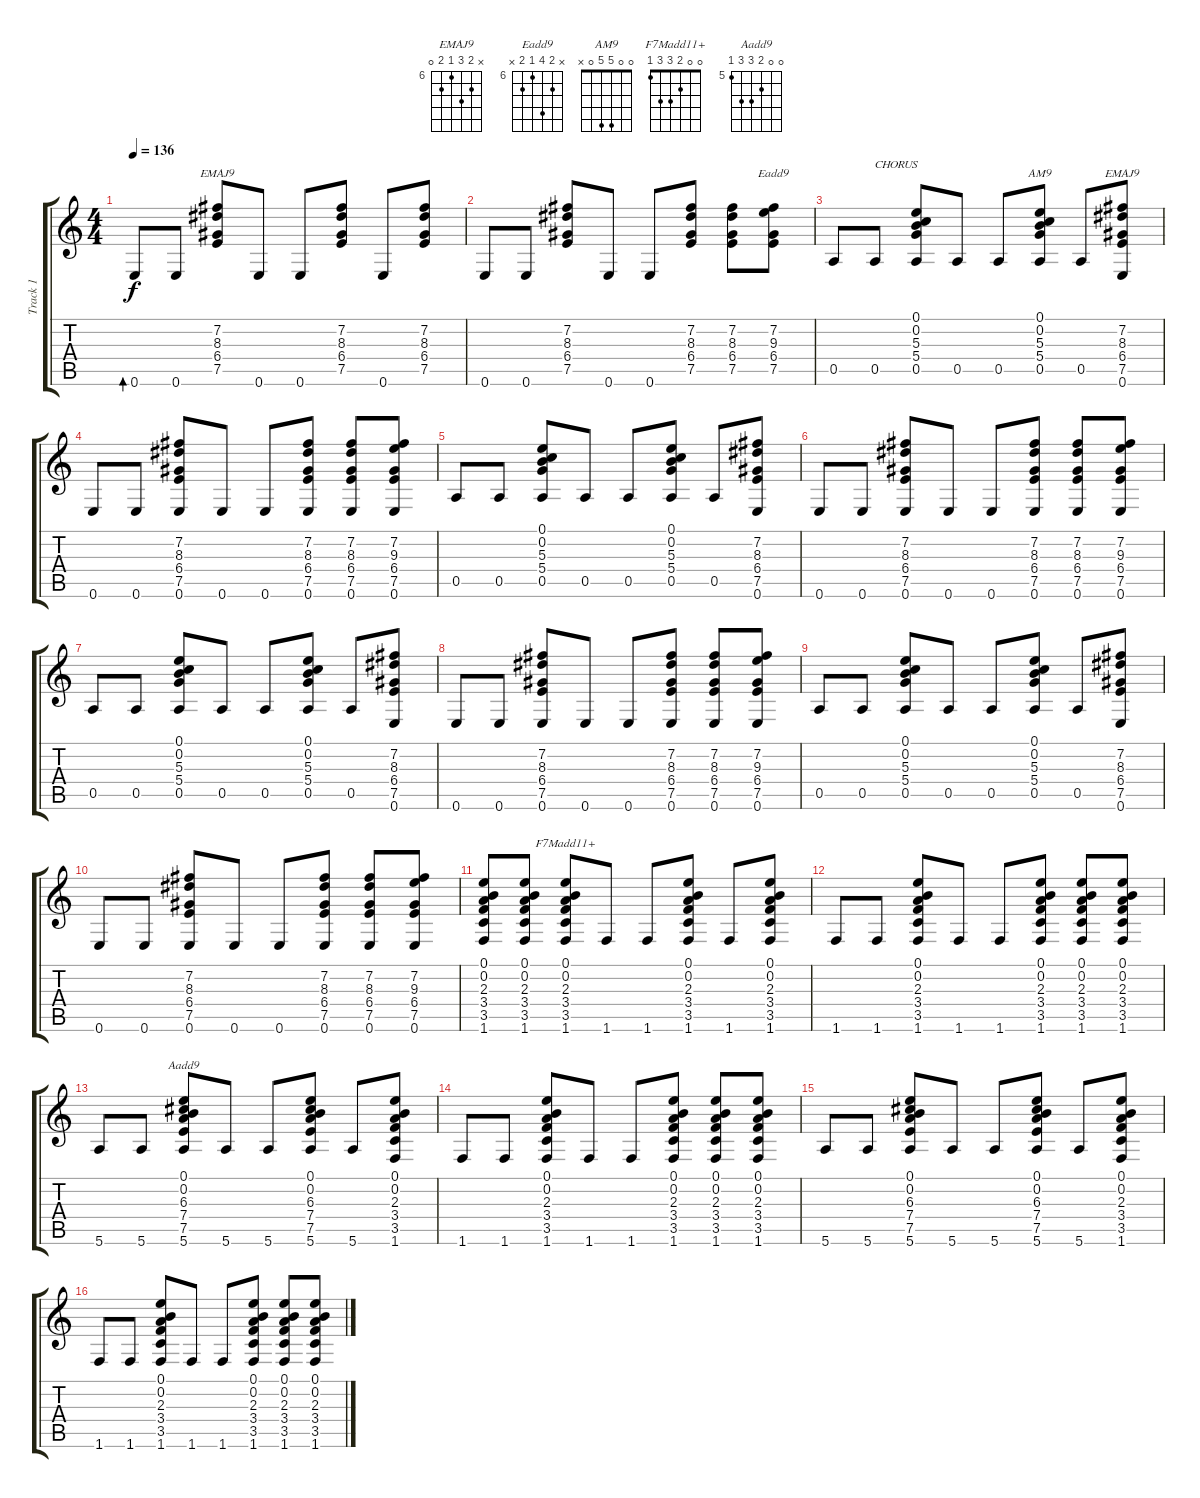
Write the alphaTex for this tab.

\track ("Track 1" "Track 1") {instrument electricguitarjazz}
\staff {score tabs}
\tuning (E4 B3 G3 D3 A2 E2) {hide}
\chord ("EMAJ9" x 7 8 6 7 x) {firstfret 6}
\chord ("Eadd9" x 7 9 6 7 x) {firstfret 6}
\chord ("AM9" 0 0 5 5 0 x)
\chord ("EMAJ9" x 7 8 6 7 0) {firstfret 6}
\chord ("F7Madd11+" 0 0 2 3 3 1)
\chord ("Aadd9" 0 0 6 7 7 5) {firstfret 5}
\ts (4 4)
\tempo 136
\clef g2
\ks c
0.6.8{bd 240 dy f} 0.6.8 (7.2 8.3 6.4 7.5).8{ch "EMAJ9"} 0.6.8 0.6.8 (7.2 8.3 6.4 7.5).8 0.6.8 (7.2 8.3 6.4 7.5).8 |
0.6.8 0.6.8 (7.2 8.3 6.4 7.5).8 0.6.8 0.6.8 (7.2 8.3 6.4 7.5).8 (7.2 8.3 6.4 7.5).8 (7.2 9.3 6.4 7.5).8{ch "Eadd9"} |
0.5.8 0.5.8{txt "CHORUS"} (0.1 0.2 5.3 5.4 0.5).8 0.5.8 0.5.8 (0.1 0.2 5.3 5.4 0.5).8{ch "AM9"} 0.5.8 (7.2 8.3 6.4 7.5 0.6).8{ch "EMAJ9"} |
0.6.8 0.6.8 (7.2 8.3 6.4 7.5 0.6).8 0.6.8 0.6.8 (7.2 8.3 6.4 7.5 0.6).8 (7.2 8.3 6.4 7.5 0.6).8 (7.2 9.3 6.4 7.5 0.6).8 |
0.5.8 0.5.8 (0.1 0.2 5.3 5.4 0.5).8 0.5.8 0.5.8 (0.1 0.2 5.3 5.4 0.5).8 0.5.8 (7.2 8.3 6.4 7.5 0.6).8 |
0.6.8 0.6.8 (7.2 8.3 6.4 7.5 0.6).8 0.6.8 0.6.8 (7.2 8.3 6.4 7.5 0.6).8 (7.2 8.3 6.4 7.5 0.6).8 (7.2 9.3 6.4 7.5 0.6).8 |
0.5.8 0.5.8 (0.1 0.2 5.3 5.4 0.5).8 0.5.8 0.5.8 (0.1 0.2 5.3 5.4 0.5).8 0.5.8 (7.2 8.3 6.4 7.5 0.6).8 |
0.6.8 0.6.8 (7.2 8.3 6.4 7.5 0.6).8 0.6.8 0.6.8 (7.2 8.3 6.4 7.5 0.6).8 (7.2 8.3 6.4 7.5 0.6).8 (7.2 9.3 6.4 7.5 0.6).8 |
0.5.8 0.5.8 (0.1 0.2 5.3 5.4 0.5).8 0.5.8 0.5.8 (0.1 0.2 5.3 5.4 0.5).8 0.5.8 (7.2 8.3 6.4 7.5 0.6).8 |
0.6.8 0.6.8 (7.2 8.3 6.4 7.5 0.6).8 0.6.8 0.6.8 (7.2 8.3 6.4 7.5 0.6).8 (7.2 8.3 6.4 7.5 0.6).8 (7.2 9.3 6.4 7.5 0.6).8 |
(0.1 0.2 2.3 3.4 3.5 1.6).8 (0.1 0.2 2.3 3.4 3.5 1.6).8 (0.1 0.2 2.3 3.4 3.5 1.6).8{ch "F7Madd11+"} 1.6.8 1.6.8 (0.1 0.2 2.3 3.4 3.5 1.6).8 1.6.8 (0.1 0.2 2.3 3.4 3.5 1.6).8 |
1.6.8 1.6.8 (0.1 0.2 2.3 3.4 3.5 1.6).8 1.6.8 1.6.8 (0.1 0.2 2.3 3.4 3.5 1.6).8 (0.1 0.2 2.3 3.4 3.5 1.6).8 (0.1 0.2 2.3 3.4 3.5 1.6).8 |
5.6.8 5.6.8 (0.1 0.2 6.3 7.4 7.5 5.6).8{ch "Aadd9"} 5.6.8 5.6.8 (0.1 0.2 6.3 7.4 7.5 5.6).8 5.6.8 (0.1 0.2 2.3 3.4 3.5 1.6).8 |
1.6.8 1.6.8 (0.1 0.2 2.3 3.4 3.5 1.6).8 1.6.8 1.6.8 (0.1 0.2 2.3 3.4 3.5 1.6).8 (0.1 0.2 2.3 3.4 3.5 1.6).8 (0.1 0.2 2.3 3.4 3.5 1.6).8 |
5.6.8 5.6.8 (0.1 0.2 6.3 7.4 7.5 5.6).8 5.6.8 5.6.8 (0.1 0.2 6.3 7.4 7.5 5.6).8 5.6.8 (0.1 0.2 2.3 3.4 3.5 1.6).8 |
1.6.8 1.6.8 (0.1 0.2 2.3 3.4 3.5 1.6).8 1.6.8 1.6.8 (0.1 0.2 2.3 3.4 3.5 1.6).8 (0.1 0.2 2.3 3.4 3.5 1.6).8 (0.1 0.2 2.3 3.4 3.5 1.6).8
